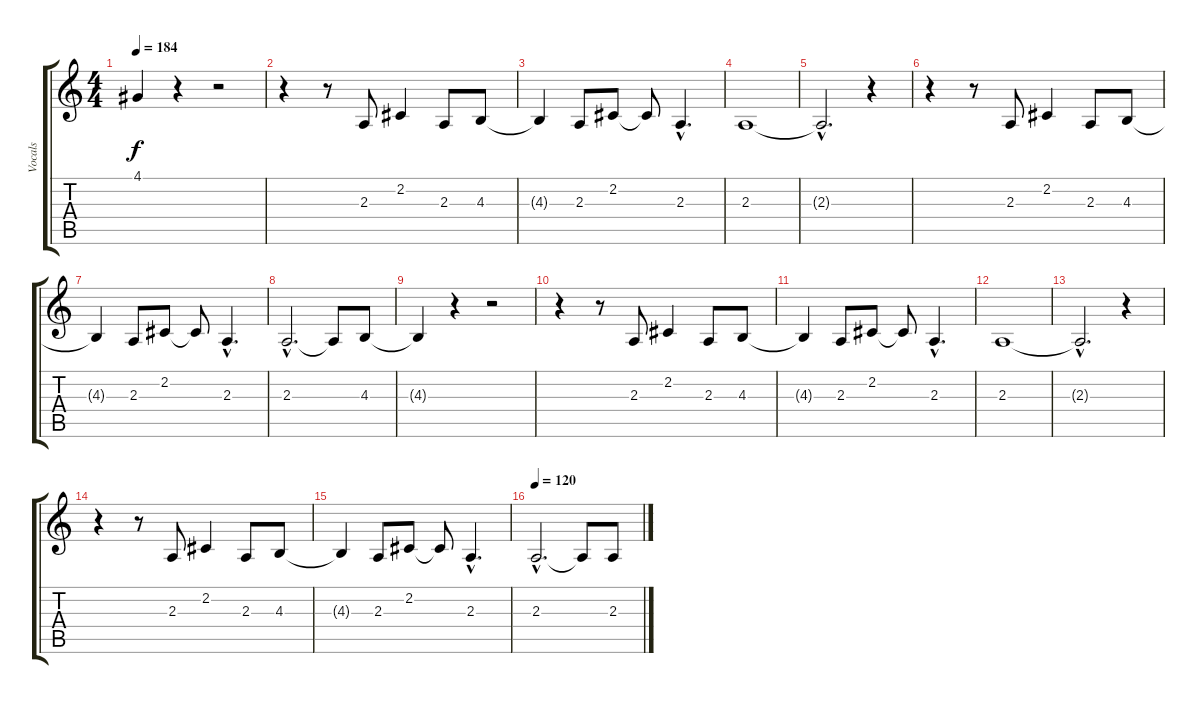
\track ("Vocals" "Vocals") {instrument choiraahs}
\staff {score tabs}
\tuning (E4 B3 G3 D3 A2 E2) {hide}
\ts (4 4)
\tempo 184
\clef g2
\ks c
4.1.4{dy f} r.4 r.2 |
r.4 r.8 2.3.8 2.2.4 2.3.8 4.3.8 |
4.3{t}.4 2.3.8 2.2.8 2.2{t}.8 2.3{hac}.4{d} |
2.3.1 |
2.3{hac t}.2{d} r.4 |
r.4 r.8 2.3.8 2.2.4 2.3.8 4.3.8 |
4.3{t}.4 2.3.8 2.2.8 2.2{t}.8 2.3{hac}.4{d} |
2.3{hac}.2{d} 2.3{t}.8 4.3.8 |
4.3{t}.4 r.4 r.2 |
r.4 r.8 2.3.8 2.2.4 2.3.8 4.3.8 |
4.3{t}.4 2.3.8 2.2.8 2.2{t}.8 2.3{hac}.4{d} |
2.3.1 |
2.3{hac t}.2{d} r.4 |
r.4 r.8 2.3.8 2.2.4 2.3.8 4.3.8 |
4.3{t}.4 2.3.8 2.2.8 2.2{t}.8 2.3{hac}.4{d} |
\tempo 120
2.3{hac}.2{d} 2.3{t}.8 2.3.8
